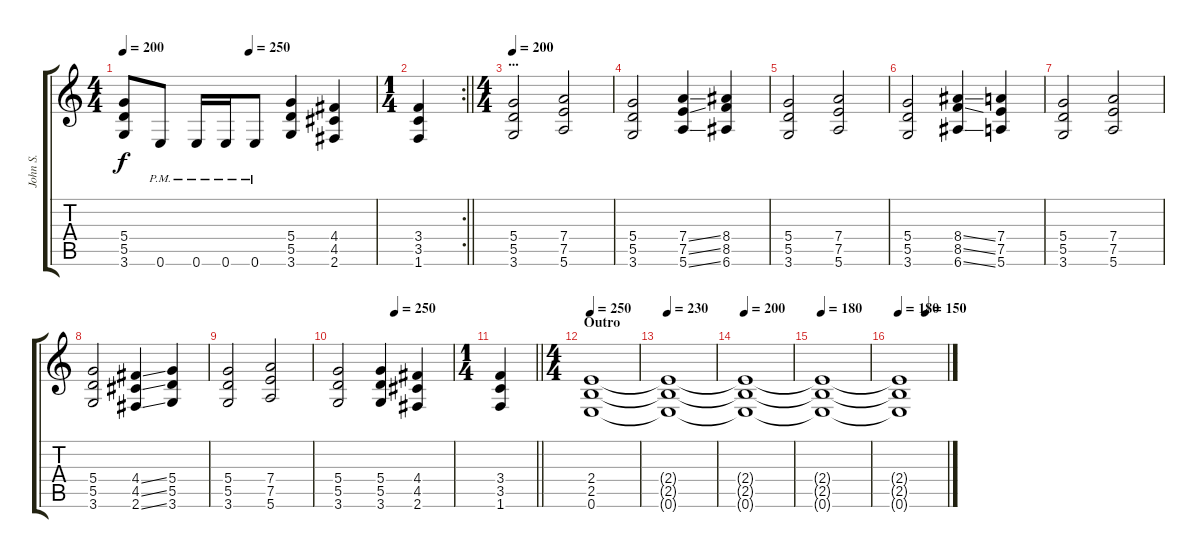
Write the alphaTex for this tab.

\track ("John S." "John S.") {instrument overdrivenguitar}
\staff {score tabs}
\tuning (E4 B3 G3 D3 A2 E2) {hide}
\ts (4 4)
\tempo 200
\tempo (250 0.5)
\clef g2
\ks c
(5.4 5.5 3.6).8{dy f} 0.6{pm}.8 0.6{pm}.16 0.6{pm}.16 0.6{pm}.8 (5.4 5.5 3.6).4 (4.4 4.5 2.6).4 |
\rc 2
\ts (1 4)
\barLineRight lightlight
(3.4 3.5 1.6).4 |
\ts (4 4)
\section ("" "...")
\tempo 200
(5.4 5.5 3.6).2 (7.4 7.5 5.6).2 |
(5.4 5.5 3.6).2 (7.4{ss} 7.5{ss} 5.6{ss}).4 (8.4 8.5 6.6).4 |
(5.4 5.5 3.6).2 (7.4 7.5 5.6).2 |
(5.4 5.5 3.6).2 (8.4{ss} 8.5{ss} 6.6{ss}).4 (7.4 7.5 5.6).4 |
(5.4 5.5 3.6).2 (7.4 7.5 5.6).2 |
(5.4 5.5 3.6).2 (4.4{ss} 4.5{ss} 2.6{ss}).4 (5.4 5.5 3.6).4 |
(5.4 5.5 3.6).2 (7.4 7.5 5.6).2 |
\tempo (250 0.5)
(5.4 5.5 3.6).2 (5.4 5.5 3.6).4 (4.4 4.5 2.6).4 |
\ts (1 4)
\barLineRight lightlight
(3.4 3.5 1.6).4 |
\ts (4 4)
\section ("" "Outro")
\tempo 250
(2.4 2.5 0.6).1 |
\tempo 230
(2.4{t} 2.5{t} 0.6{t}).1 |
\tempo 200
(2.4{t} 2.5{t} 0.6{t}).1 |
\tempo 180
(2.4{t} 2.5{t} 0.6{t}).1 |
\tempo 180
\tempo (150 0.5625)
(2.4{t} 2.5{t} 0.6{t}).1
